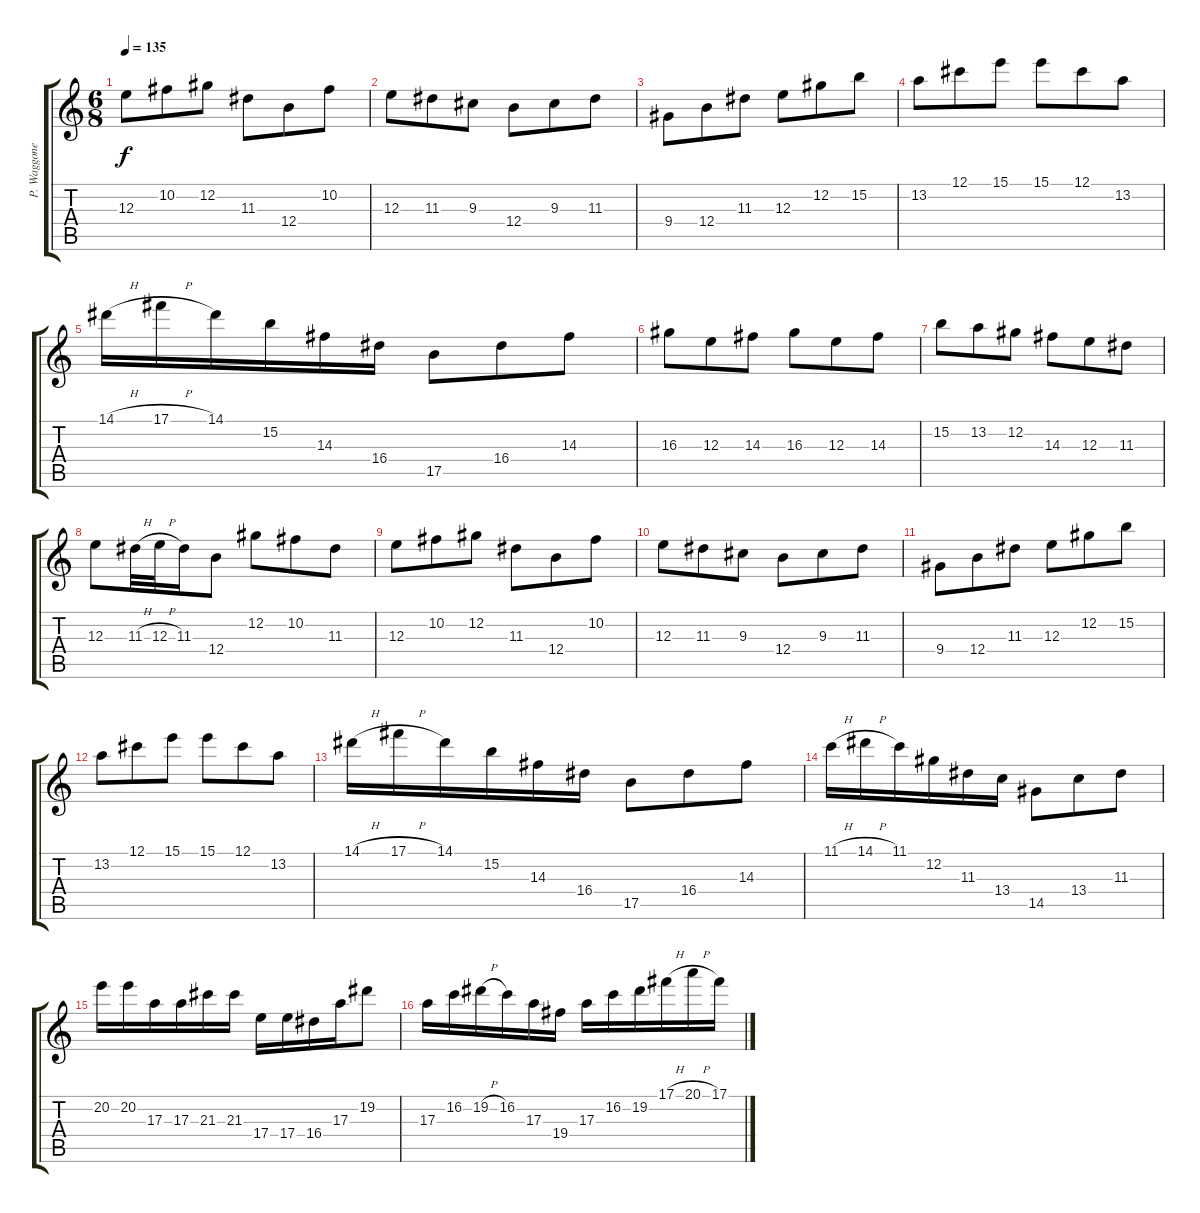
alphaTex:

\track ("P. Waggoner Lead Gtr." "P. Waggone") {instrument distortionguitar}
\staff {score tabs}
\tuning (Db4 Ab3 E3 B2 Gb2 Db2) {hide}
\ts (6 8)
\tempo 135
\clef g2
\ks c
12.3.8{dy f} 10.2.8 12.2.8 11.3.8 12.4.8 10.2.8 |
12.3.8 11.3.8 9.3.8 12.4.8 9.3.8 11.3.8 |
9.4.8 12.4.8 11.3.8 12.3.8 12.2.8 15.2.8 |
13.2.8 12.1.8 15.1.8 15.1.8 12.1.8 13.2.8 |
14.1{h}.16 17.1{h}.16 14.1.16 15.2.16 14.3.16 16.4.16 17.5.8 16.4.8 14.3.8 |
16.3.8 12.3.8 14.3.8 16.3.8 12.3.8 14.3.8 |
15.2.8 13.2.8 12.2.8 14.3.8 12.3.8 11.3.8 |
12.3.8 11.3{h}.32 12.3{h}.32 11.3.16 12.4.8 12.2.8 10.2.8 11.3.8 |
12.3.8 10.2.8 12.2.8 11.3.8 12.4.8 10.2.8 |
12.3.8 11.3.8 9.3.8 12.4.8 9.3.8 11.3.8 |
9.4.8 12.4.8 11.3.8 12.3.8 12.2.8 15.2.8 |
13.2.8 12.1.8 15.1.8 15.1.8 12.1.8 13.2.8 |
14.1{h}.16 17.1{h}.16 14.1.16 15.2.16 14.3.16 16.4.16 17.5.8 16.4.8 14.3.8 |
11.1{h}.16 14.1{h}.16 11.1.16 12.2.16 11.3.16 13.4.16 14.5.8 13.4.8 11.3.8 |
20.2.16 20.2.16 17.3.16 17.3.16 21.3.16 21.3.16 17.4.16 17.4.16 16.4.16 17.3.16 19.2.8 |
17.3.16 16.2.16 19.2{h}.16 16.2.16 17.3.16 19.4.16 17.3.16 16.2.16 19.2.16 17.1{h}.16 20.1{h}.16 17.1.16
